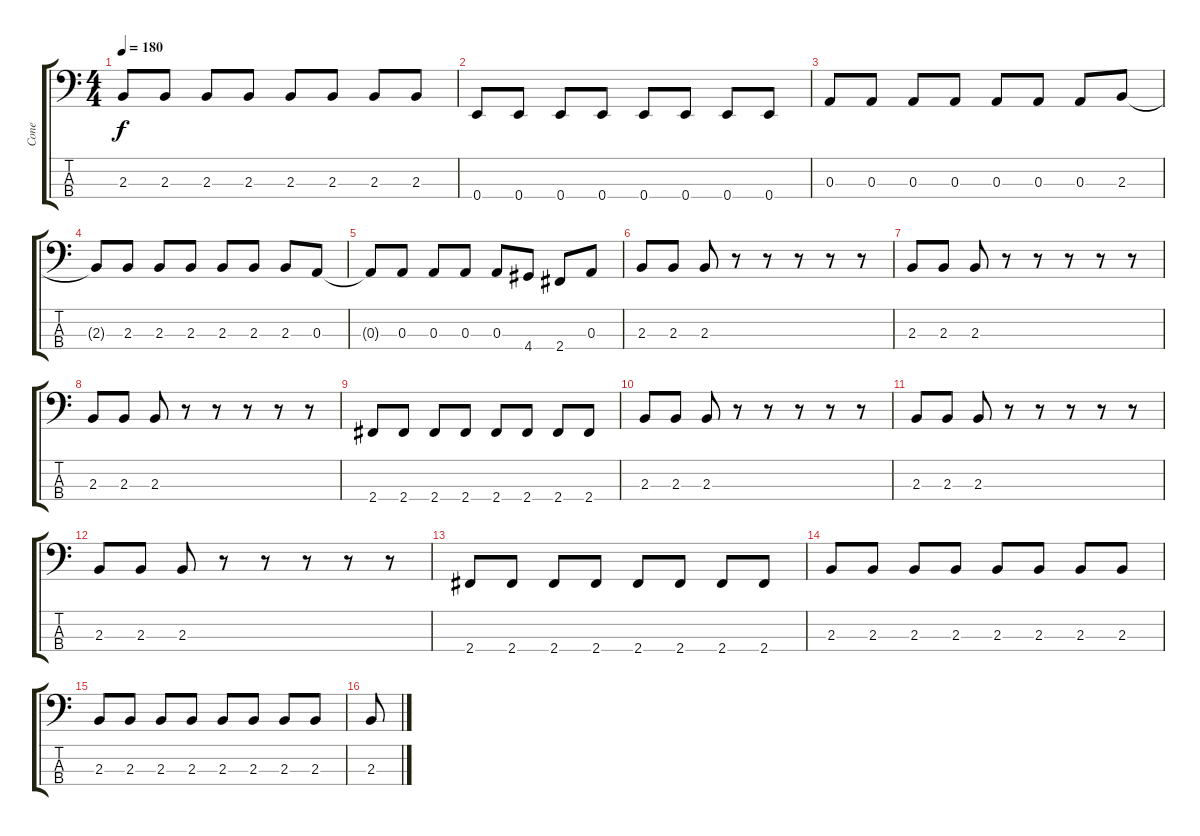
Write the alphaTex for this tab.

\track ("Cone" "Cone") {instrument electricbasspick}
\staff {score tabs}
\tuning (G2 D2 A1 E1) {hide}
\ts (4 4)
\tempo 180
\clef f4
\ks c
2.3{t}.8{dy f} 2.3.8 2.3.8 2.3.8 2.3.8 2.3.8 2.3.8 2.3.8 |
0.4.8 0.4.8 0.4.8 0.4.8 0.4.8 0.4.8 0.4.8 0.4.8 |
0.3.8 0.3.8 0.3.8 0.3.8 0.3.8 0.3.8 0.3.8 2.3.8 |
2.3{t}.8 2.3.8 2.3.8 2.3.8 2.3.8 2.3.8 2.3.8 0.3.8 |
0.3{t}.8 0.3.8 0.3.8 0.3.8 0.3.8 4.4.8 2.4.8 0.3.8 |
2.3.8 2.3.8 2.3.8 r.8 r.8 r.8 r.8 r.8 |
2.3.8 2.3.8 2.3.8 r.8 r.8 r.8 r.8 r.8 |
2.3.8 2.3.8 2.3.8 r.8 r.8 r.8 r.8 r.8 |
2.4.8 2.4.8 2.4.8 2.4.8 2.4.8 2.4.8 2.4.8 2.4.8 |
2.3.8 2.3.8 2.3.8 r.8 r.8 r.8 r.8 r.8 |
2.3.8 2.3.8 2.3.8 r.8 r.8 r.8 r.8 r.8 |
2.3.8 2.3.8 2.3.8 r.8 r.8 r.8 r.8 r.8 |
2.4.8 2.4.8 2.4.8 2.4.8 2.4.8 2.4.8 2.4.8 2.4.8 |
2.3.8 2.3.8 2.3.8 2.3.8 2.3.8 2.3.8 2.3.8 2.3.8 |
2.3.8 2.3.8 2.3.8 2.3.8 2.3.8 2.3.8 2.3.8 2.3.8 |
2.3.8
